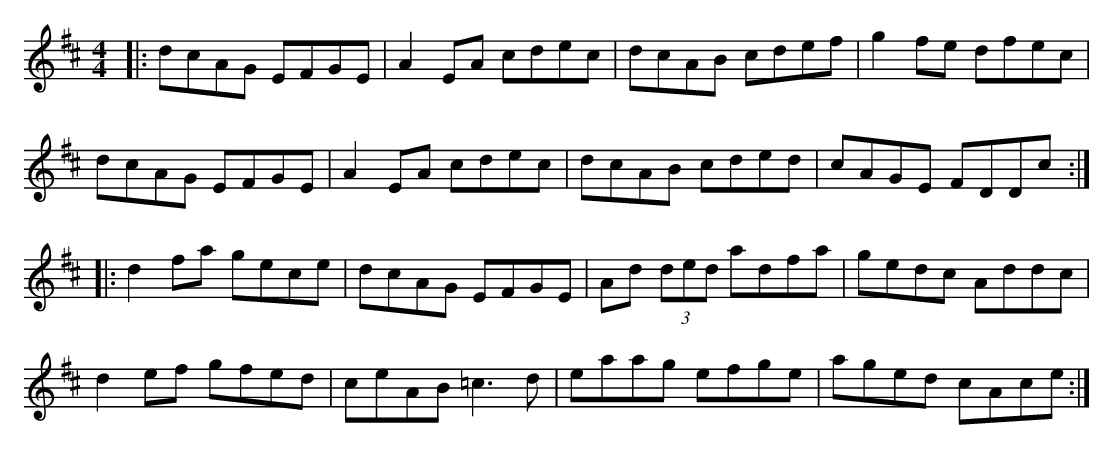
X:1
M:4/4
K:D
|:dcAG EFGE|A2EA cdec|dcAB cdef|g2fe dfec|
dcAG EFGE|A2EA cdec|dcAB cded|cAGE FDDc:|
|:d2fa gece|dcAG EFGE|Ad (3ded adfa|gedc Addc|
d2ef gfed|ceAB =c3d|eaag efge|aged cAce:|
